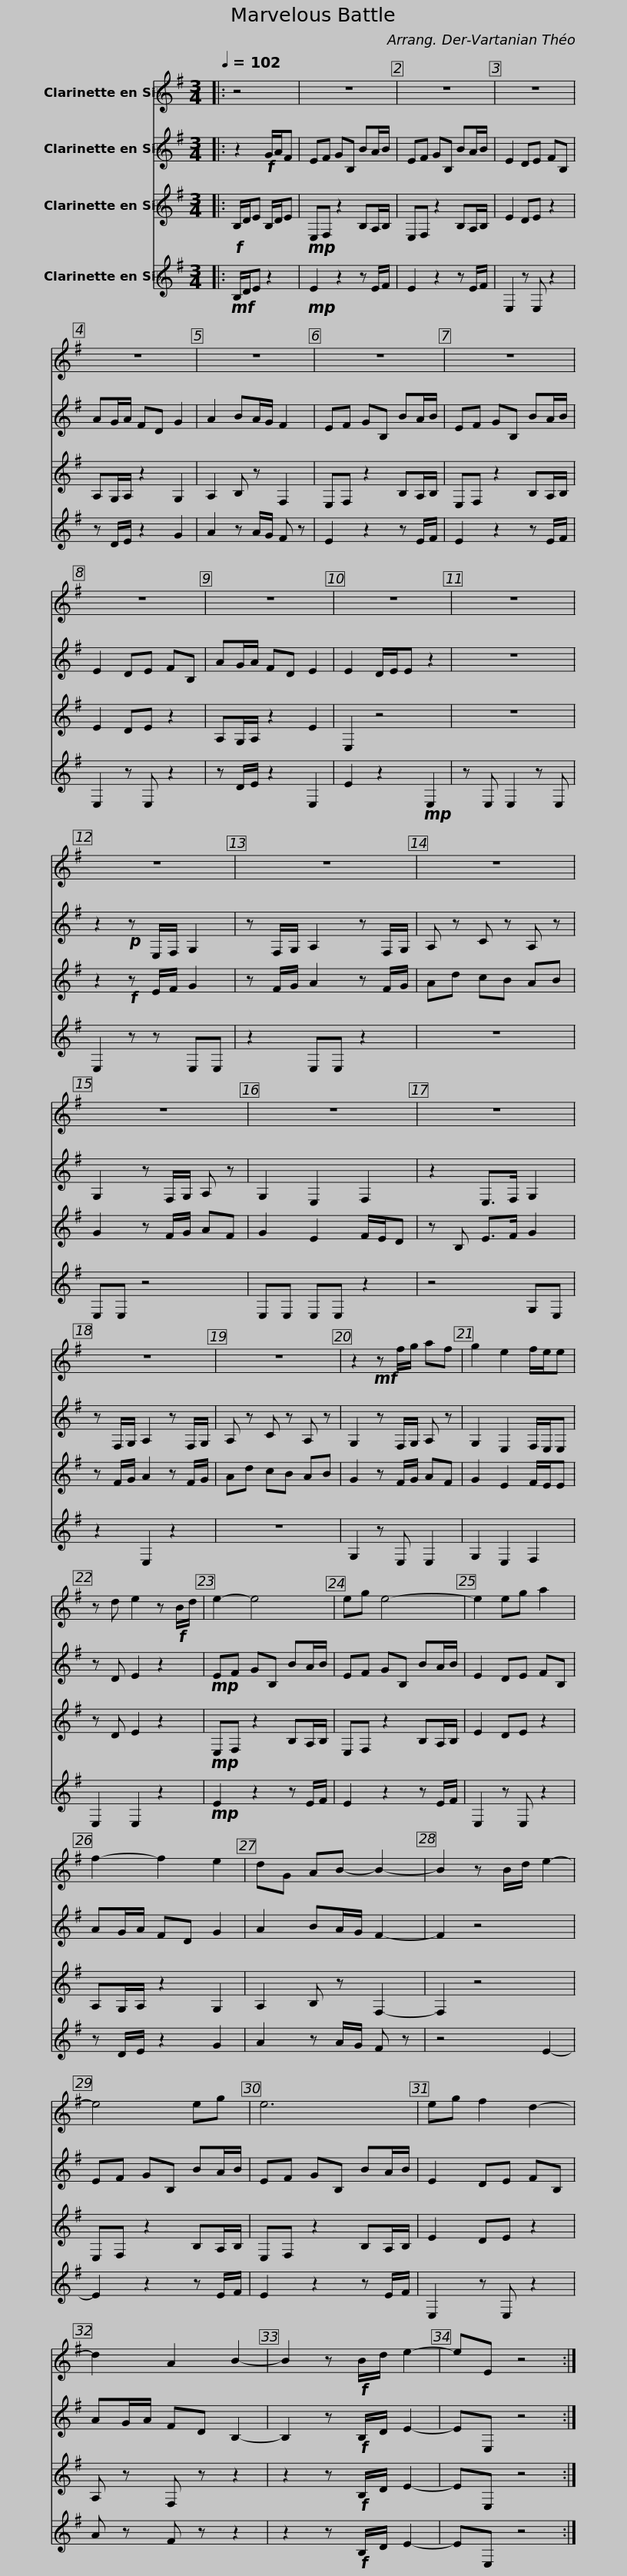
X:1
%%score 1 2 3 4
L:1/8
Q:1/4=102
M:3/4
I:linebreak $
K:none
V:1 treble transpose=-2
V:2 treble transpose=-2
V:3 treble transpose=-2
V:4 treble transpose=-2
V:1
[K:G]|: z4 | z6 | z6 | z6 | z6 |$ %5
 z6 | z6 | z6 | z6 | z6 | %10
 z6 |$ z6 | z6 | z6 | z6 | %15
 z6 |$ z6 | z6 | z6 | z6 | %20
 z2!mf! z f/g/ af |$ g2 e2 f/e/e | z d e2 z!f! B/d/ | e2- e4 | eg e4- | %25
 e2 eg a2 |$ f2- f2 e2 | dG AB- B2- | B2 z B/d/ e2- | e4 eg | %30
 e6 |$ eg f2 d2- | d2 A2 B2- | B2 z!f! B/d/ e2- | eE z4 :| %35
V:2
[K:G]|: z2!f! G/A/F | EF GB, BA/B/ | EF GB, BA/B/ | E2 DE FB, | AG/A/ FD G2 |$ %5
 A2 BA/G/ F2 | EF GB, BA/B/ | EF GB, BA/B/ | E2 DE FB, | AG/A/ FD E2 | %10
 E2 D/E/E z2 |$ z6 | z2!p! z E,/F,/ G,2 | z F,/G,/ A,2 z F,/G,/ | A, z C z A, z | %15
 G,2 z F,/G,/ A, z |$ G,2 E,2 F,2 | z2 E,>F, G,2 | z F,/G,/ A,2 z F,/G,/ | A, z C z A, z | %20
 G,2 z F,/G,/ A, z |$ G,2 E,2 F,/E,/E, | z D E2 z2 |!mp! EF GB, BA/B/ | EF GB, BA/B/ | %25
 E2 DE FB, |$ AG/A/ FD G2 | A2 BA/G/ F2- | F2 z4 | EF GB, BA/B/ | %30
 EF GB, BA/B/ |$ E2 DE FB, | AG/A/ FD B,2- | B,2 z!f! B,/D/ E2- | EE, z4 :| %35
V:3
[K:G]|:!f! B,/D/E B,/D/E |!mp! E,F, z2 B,A,/B,/ | E,F, z2 B,A,/B,/ | E2 DE z2 | A,G,/A,/ z2 G,2 |$ %5
 A,2 B, z F,2 | E,F, z2 B,A,/B,/ | E,F, z2 B,A,/B,/ | E2 DE z2 | A,G,/A,/ z2 E2 | %10
 E,2 z4 |$ z6 | z2!f! z E/F/ G2 | z F/G/ A2 z F/G/ | Ad cB AB | %15
 G2 z F/G/ AF |$ G2 E2 F/E/D | z B, E>F G2 | z F/G/ A2 z F/G/ | Ad cB AB | %20
 G2 z F/G/ AF |$ G2 E2 F/E/E | z D E2 z2 |!mp! E,F, z2 B,A,/B,/ | E,F, z2 B,A,/B,/ | %25
 E2 DE z2 |$ A,G,/A,/ z2 G,2 | A,2 B, z F,2- | F,2 z4 | E,F, z2 B,A,/B,/ | %30
 E,F, z2 B,A,/B,/ |$ E2 DE z2 | A, z F, z z2 | z2 z!f! B,/D/ E2- | EE, z4 :| %35
V:4
[K:G]|:!mf! B,/D/E z2 |!mp! E2 z2 z E/F/ | E2 z2 z E/F/ | E,2 z E, z2 | z D/E/ z2 G2 |$ %5
 A2 z A/G/ F z | E2 z2 z E/F/ | E2 z2 z E/F/ | E,2 z E, z2 | z D/E/ z2 E,2 | %10
 E2 z2!mp! E,2 |$ z E, E,2 z E, | E,2 z z E,E, | z2 E,E, z2 | z6 | %15
 E,E, z4 |$ E,E, E,E, z2 | z4 G,E, | z2 E,2 z2 | z6 | %20
 G,2 z E, E,2 |$ G,2 E,2 F,2 | E,2 E,2 z2 |!mp! E2 z2 z E/F/ | E2 z2 z E/F/ | %25
 E,2 z E, z2 |$ z D/E/ z2 G2 | A2 z A/G/ F z | z4 E2- | E2 z2 z E/F/ | %30
 E2 z2 z E/F/ |$ E,2 z E, z2 | A z F z z2 | z2 z!f! B,/D/ E2- | EE, z4 :| %35
